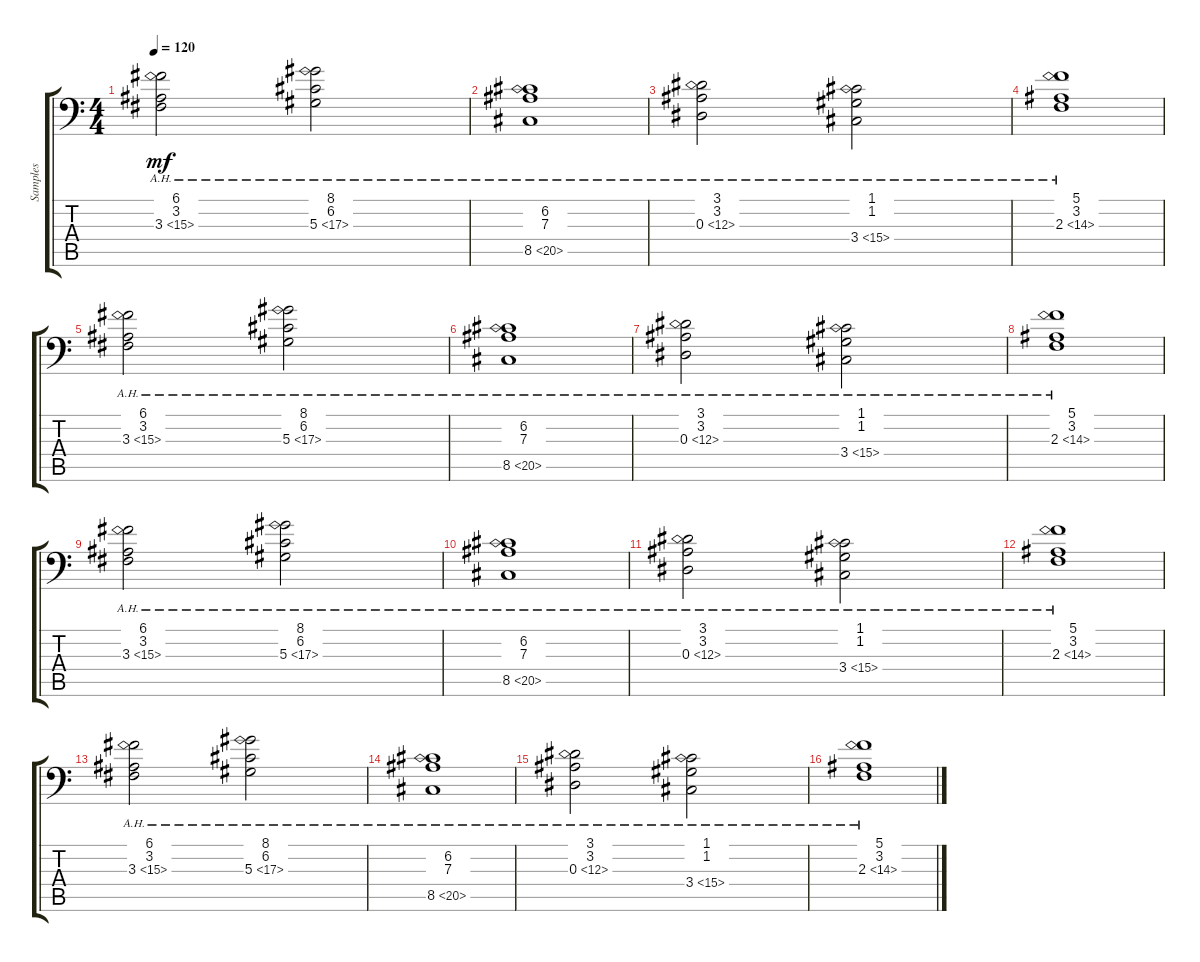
\track ("Samples" "Samples") {instrument stringensemble1}
\staff {score tabs}
\tuning (C4 G3 Eb3 Bb2 F2 Bb1) {hide}
\ts (4 4)
\tempo 120
\clef f4
\ks c
(6.1 3.2 3.3{ah 12}).2{dy mf volume 14} (8.1 6.2 5.3{ah 12}).2{volume 14} |
(6.2 7.3 8.5{ah 12}).1{volume 14} |
(3.1 3.2 0.3{ah 12}).2{volume 14} (1.1 1.2 3.4{ah 12}).2{volume 14} |
(5.1 3.2 2.3{ah 12}).1{volume 14} |
(6.1 3.2 3.3{ah 12}).2{volume 14} (8.1 6.2 5.3{ah 12}).2{volume 14} |
(6.2 7.3 8.5{ah 12}).1{volume 14} |
(3.1 3.2 0.3{ah 12}).2{volume 14} (1.1 1.2 3.4{ah 12}).2{volume 14} |
(5.1 3.2 2.3{ah 12}).1{volume 14} |
(6.1 3.2 3.3{ah 12}).2{volume 14} (8.1 6.2 5.3{ah 12}).2{volume 14} |
(6.2 7.3 8.5{ah 12}).1{volume 14} |
(3.1 3.2 0.3{ah 12}).2{volume 14} (1.1 1.2 3.4{ah 12}).2{volume 14} |
(5.1 3.2 2.3{ah 12}).1{volume 14} |
(6.1 3.2 3.3{ah 12}).2{volume 14} (8.1 6.2 5.3{ah 12}).2{volume 14} |
(6.2 7.3 8.5{ah 12}).1{volume 14} |
(3.1 3.2 0.3{ah 12}).2{volume 14} (1.1 1.2 3.4{ah 12}).2{volume 14} |
(5.1 3.2 2.3{ah 12}).1{volume 10}
